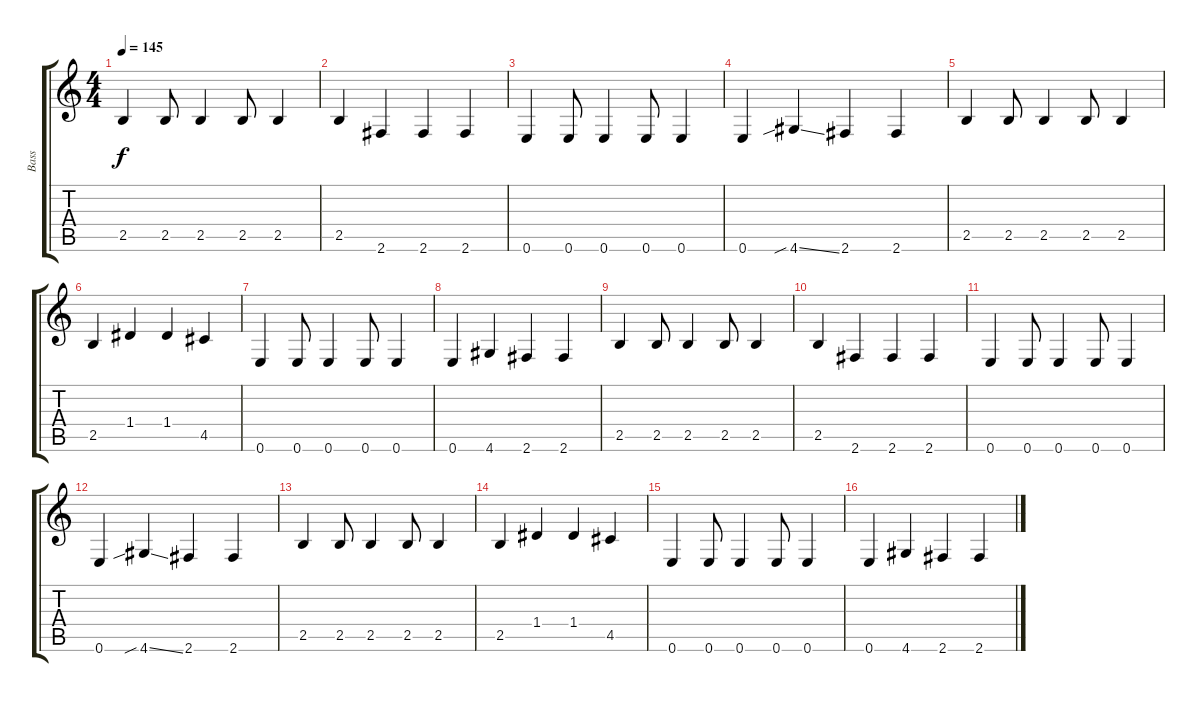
\track ("Bass" "Bass") {instrument electricbassfinger}
\staff {score tabs}
\tuning (E4 B3 G3 D3 A2 E2) {hide}
\ts (4 4)
\tempo 145
\clef g2
\ks c
2.5.4{dy f} 2.5.8 2.5.4 2.5.8 2.5.4 |
2.5.4 2.6.4 2.6.4 2.6.4 |
0.6.4 0.6.8 0.6.4 0.6.8 0.6.4 |
0.6.4 4.6{sib ss}.4 2.6.4 2.6.4 |
2.5.4 2.5.8 2.5.4 2.5.8 2.5.4 |
2.5.4 1.4.4 1.4.4 4.5.4 |
0.6.4 0.6.8 0.6.4 0.6.8 0.6.4 |
0.6.4 4.6.4 2.6.4 2.6.4 |
2.5.4 2.5.8 2.5.4 2.5.8 2.5.4 |
2.5.4 2.6.4 2.6.4 2.6.4 |
0.6.4 0.6.8 0.6.4 0.6.8 0.6.4 |
0.6.4 4.6{sib ss}.4 2.6.4 2.6.4 |
2.5.4 2.5.8 2.5.4 2.5.8 2.5.4 |
2.5.4 1.4.4 1.4.4 4.5.4 |
0.6.4 0.6.8 0.6.4 0.6.8 0.6.4 |
0.6.4 4.6.4 2.6.4 2.6.4
